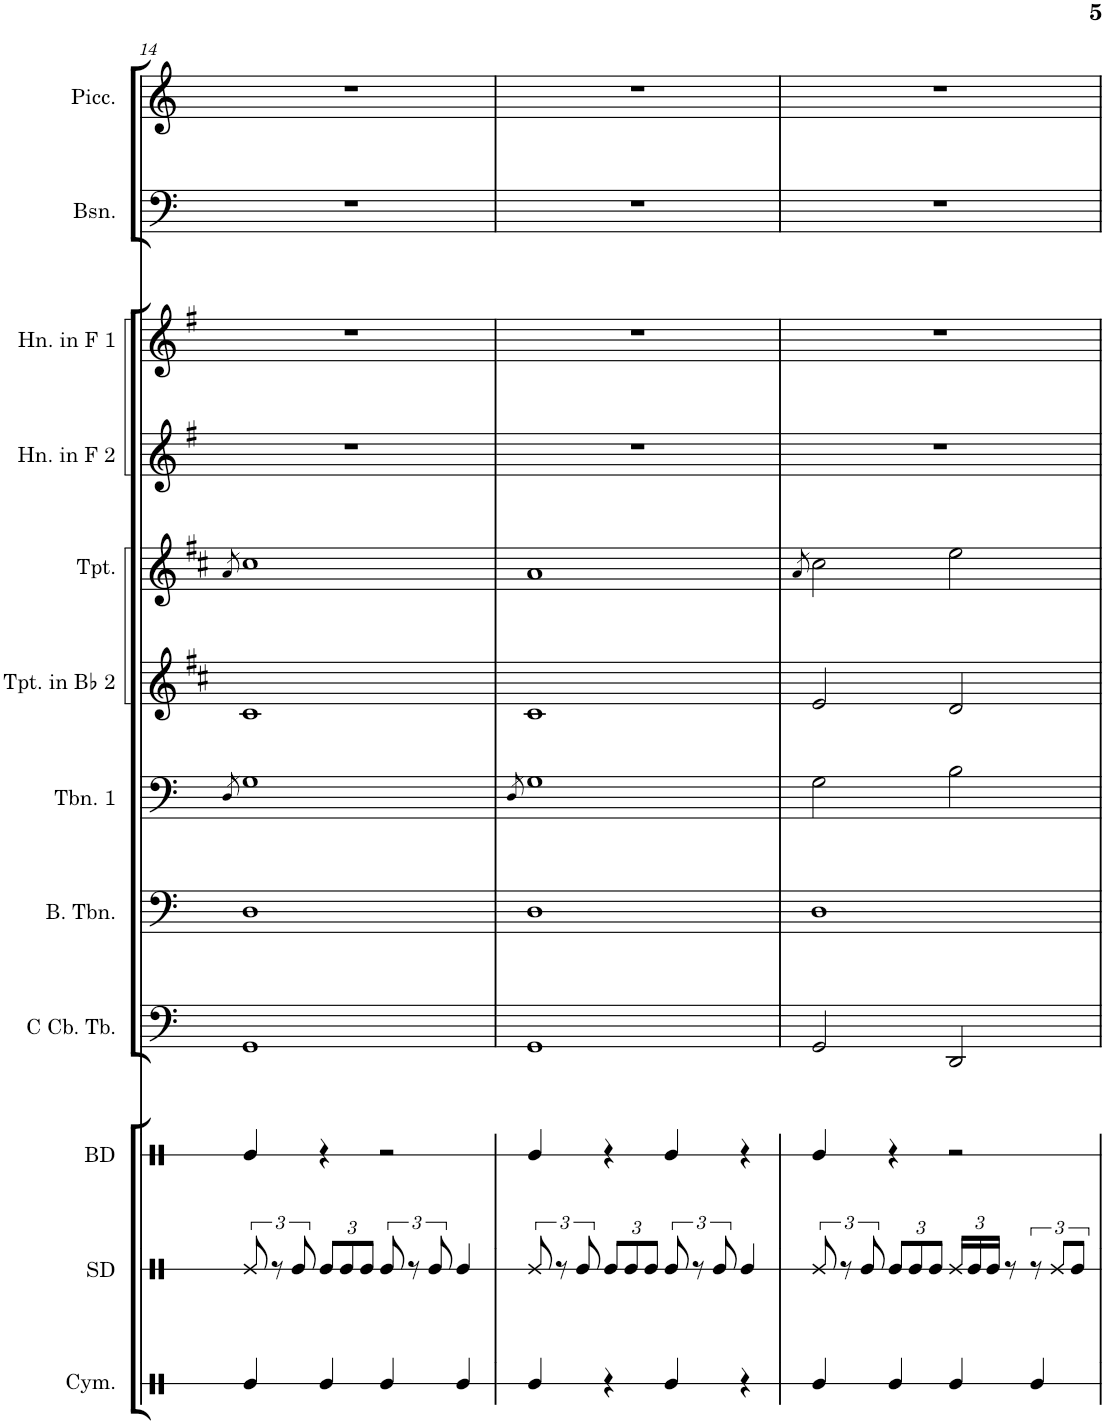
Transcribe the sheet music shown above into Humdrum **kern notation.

**kern	**kern	**kern	**kern	**kern	**kern	**kern	**kern	**kern	**kern	**kern	**kern
*part12	*part11	*part10	*part9	*part8	*part7	*part6	*part5	*part4	*part3	*part2	*part1
*staff12	*staff11	*staff10	*staff9	*staff8	*staff7	*staff6	*staff5	*staff4	*staff3	*staff2	*staff1
*I"Cymbals	*I"Snare Drum	*I"Bass Drum	*I"C Contrabass Tuba	*I"Bass Trombone	*I"Trombone 1	*I"Trumpet in Bb 2	*I"Trumpet	*I"Horn in F 2	*I"Horn in F 1	*I"Bassoon	*I"Piccolo
*I'Cym.	*I'SD	*I'BD	*I'C Cb. Tb.	*I'B. Tbn.	*I'Tbn. 1	*I'Tpt. in Bb 2	*I'Tpt.	*I'Hn. in F 2	*I'Hn. in F 1	*I'Bsn.	*I'Picc.
!!LO:PB:g=z
*clefX	*clefX	*clefX	*clefF4	*clefF4	*clefF4	*clefG2	*clefG2	*clefG2	*clefG2	*clefF4	*clefG2
*	*	*	*	*	*	*Trd1c2	*Trd1c2	*Trd4c7	*Trd4c7	*	*Trd-7c-12
*k[]	*k[]	*k[]	*k[]	*k[]	*k[]	*k[f#c#]	*k[f#c#]	*k[f#]	*k[f#]	*k[]	*k[]
*M4/4	*M4/4	*M4/4	*M4/4	*M4/4	*M4/4	*M4/4	*M4/4	*M4/4	*M4/4	*M4/4	*M4/4
=14	=14	=14	=14	=14	=14	=14	=14	=14	=14	=14	=14
.	.	.	.	.	8qD/	.	8qa/	.	.	.	.
4Re/	12Re/	4Re/	1GG	1D	1G	1c#	1cc#	1r	1r	1r	1r
.	12r	.	.	.	.	.	.	.	.	.	.
.	12Re/	.	.	.	.	.	.	.	.	.	.
*	*Xbrackettup	*	*	*	*	*	*	*	*	*	*
4Re/	12Re/L	4r	.	.	.	.	.	.	.	.	.
.	12Re/	.	.	.	.	.	.	.	.	.	.
.	12Re/J	.	.	.	.	.	.	.	.	.	.
*	*brackettup	*	*	*	*	*	*	*	*	*	*
4Re/	12Re/	2r	.	.	.	.	.	.	.	.	.
.	12r	.	.	.	.	.	.	.	.	.	.
.	12Re/	.	.	.	.	.	.	.	.	.	.
4Re/	4Re/	.	.	.	.	.	.	.	.	.	.
=15	=15	=15	=15	=15	=15	=15	=15	=15	=15	=15	=15
.	.	.	.	.	8qD/	.	.	.	.	.	.
4Re/	12Re/	4Re/	1GG	1D	1G	1c#	1a	1r	1r	1r	1r
.	12r	.	.	.	.	.	.	.	.	.	.
.	12Re/	.	.	.	.	.	.	.	.	.	.
*	*Xbrackettup	*	*	*	*	*	*	*	*	*	*
4r	12Re/L	4r	.	.	.	.	.	.	.	.	.
.	12Re/	.	.	.	.	.	.	.	.	.	.
.	12Re/J	.	.	.	.	.	.	.	.	.	.
*	*brackettup	*	*	*	*	*	*	*	*	*	*
4Re/	12Re/	4Re/	.	.	.	.	.	.	.	.	.
.	12r	.	.	.	.	.	.	.	.	.	.
.	12Re/	.	.	.	.	.	.	.	.	.	.
4r	4Re/	4r	.	.	.	.	.	.	.	.	.
=16	=16	=16	=16	=16	=16	=16	=16	=16	=16	=16	=16
.	.	.	.	.	.	.	8qa/	.	.	.	.
4Re/	12Re/	4Re/	2GG/	1D	2G\	2e/	2cc#\	1r	1r	1r	1r
.	12r	.	.	.	.	.	.	.	.	.	.
.	12Re/	.	.	.	.	.	.	.	.	.	.
*	*Xbrackettup	*	*	*	*	*	*	*	*	*	*
4Re/	12Re/L	4r	.	.	.	.	.	.	.	.	.
.	12Re/	.	.	.	.	.	.	.	.	.	.
.	12Re/J	.	.	.	.	.	.	.	.	.	.
4Re/	24Re/LL	2r	2DD/	.	2B\	2d/	2ee\	.	.	.	.
.	24Re/	.	.	.	.	.	.	.	.	.	.
.	24Re/JJ	.	.	.	.	.	.	.	.	.	.
.	8r	.	.	.	.	.	.	.	.	.	.
*	*brackettup	*	*	*	*	*	*	*	*	*	*
4Re/	12r	.	.	.	.	.	.	.	.	.	.
.	12Re/L	.	.	.	.	.	.	.	.	.	.
.	12Re/J	.	.	.	.	.	.	.	.	.	.
=	=	=	=	=	=	=	=	=	=	=	=
*-	*-	*-	*-	*-	*-	*-	*-	*-	*-	*-	*-
